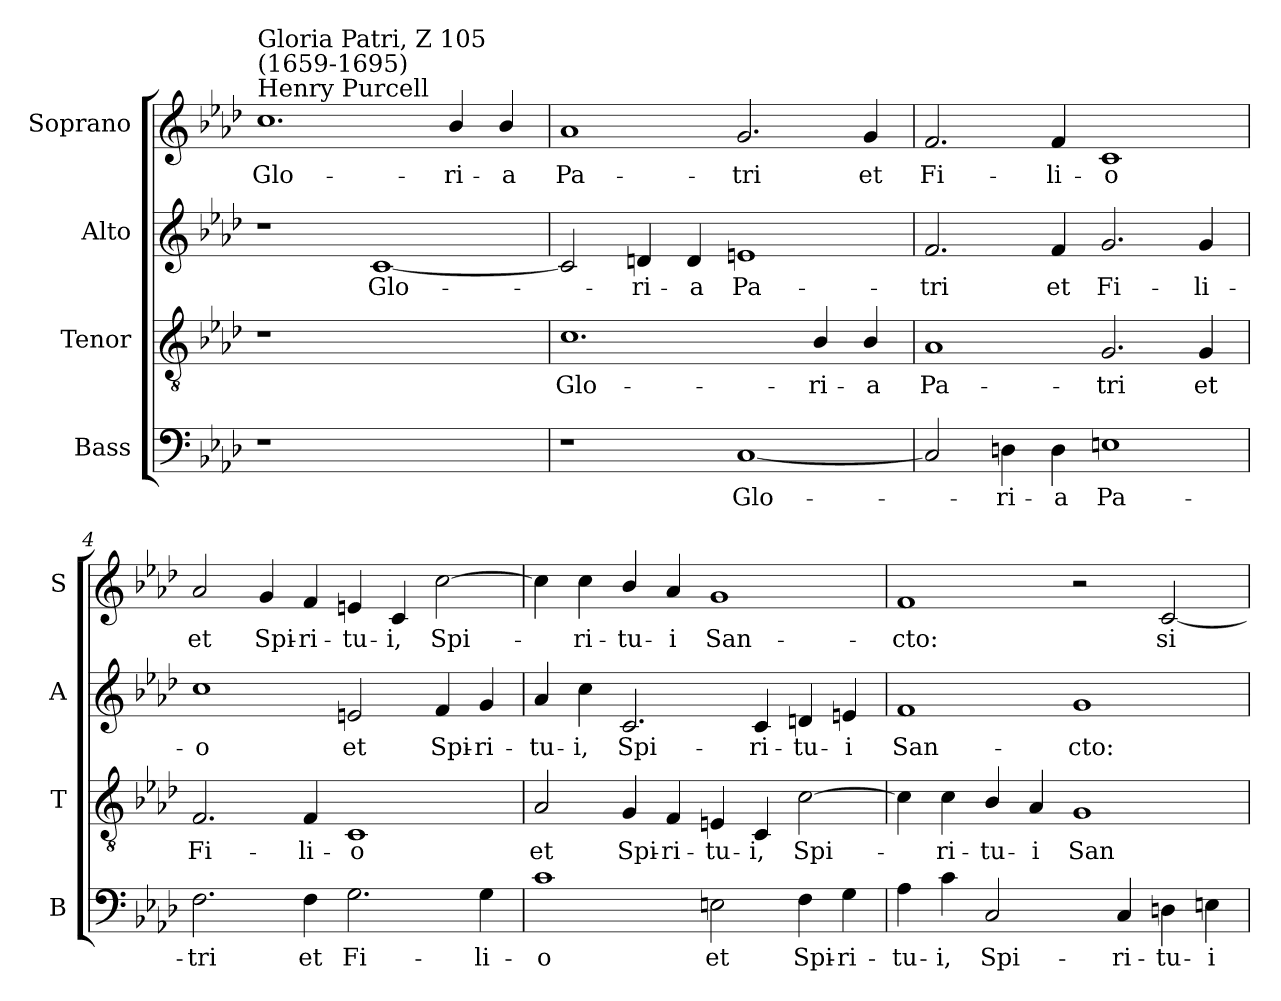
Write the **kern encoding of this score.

**kern	**text	**kern	**text	**kern	**text	**kern	**text
*part4	*part4	*part3	*part3	*part2	*part2	*part1	*part1
*staff4	*staff4	*staff3	*staff3	*staff2	*staff2	*staff1	*staff1
*I"Bass	*	*I"Tenor	*	*I"Alto	*	*I"Soprano	*
*I'B	*	*I'T	*	*I'A	*	*I'S	*
*clefF4	*	*clefGv2	*	*clefG2	*	*clefG2	*
*k[b-e-a-d-]	*	*k[b-e-a-d-]	*	*k[b-e-a-d-]	*	*k[b-e-a-d-]	*
*A-:	*	*A-:	*	*A-:	*	*A-:	*
*MM150	*	*MM150	*	*MM150	*	*MM150	*
=1	=1	=1	=1	=1	=1	=1	=1
!	!	!	!	!	!	!LO:TX:a:t=Henry Purcell	!
!	!	!	!	!	!	!LO:TX:a:t=(1659-1695)	!
!	!	!	!	!	!	!LO:TX:a:t=Gloria Patri, Z 105	!
!	!	!	!	!	!	!	!LO:LY:b
1r	.	1r	.	1r	.	1.cc	Glo-
!	!	!	!	!	!LO:LY:b	!	!
1ryy	.	1ryy	.	[1c	Glo-	.	.
!	!	!	!	!	!	!	!LO:LY:b
.	.	.	.	.	.	4b-/	-ri-
!	!	!	!	!	!	!	!LO:LY:b
.	.	.	.	.	.	4b-/	-a
=2	=2	=2	=2	=2	=2	=2	=2
!	!	!	!LO:LY:b	!	!	!	!LO:LY:b
1r	.	1.c	Glo-	2c/]	.	1a-	Pa-
!	!	!	!	!	!LO:LY:b	!	!
.	.	.	.	4dn/	ri-	.	.
!	!	!	!	!	!LO:LY:b	!	!
.	.	.	.	4d/	-a	.	.
!	!LO:LY:b	!	!	!	!LO:LY:b	!	!LO:LY:b
[1C	Glo-	.	.	1en	Pa-	2.g/	-tri
!	!	!	!LO:LY:b	!	!	!	!
.	.	4B-/	-ri-	.	.	.	.
!	!	!	!LO:LY:b	!	!	!	!LO:LY:b
.	.	4B-/	-a	.	.	4g/	et
=3	=3	=3	=3	=3	=3	=3	=3
!	!	!	!LO:LY:b	!	!LO:LY:b	!	!LO:LY:b
2C/]	.	1A-	Pa-	2.f/	-tri	2.f/	Fi-
!	!LO:LY:b	!	!	!	!	!	!
4Dn\	ri-	.	.	.	.	.	.
!	!LO:LY:b	!	!	!	!LO:LY:b	!	!LO:LY:b
4D\	-a	.	.	4f/	et	4f/	-li-
!	!LO:LY:b	!	!LO:LY:b	!	!LO:LY:b	!	!LO:LY:b
1En	Pa-	2.G/	-tri	2.g/	Fi-	1c	-o
!	!	!	!LO:LY:b	!	!LO:LY:b	!	!
.	.	4G/	et	4g/	-li-	.	.
!!LO:LB:g=z
=4	=4	=4	=4	=4	=4	=4	=4
!	!LO:LY:b	!	!LO:LY:b	!	!LO:LY:b	!	!LO:LY:b
2.F\	-tri	2.F/	Fi-	1cc	-o	2a-/	et
!	!	!	!	!	!	!	!LO:LY:b
.	.	.	.	.	.	4g/	Spi-
!	!LO:LY:b	!	!LO:LY:b	!	!	!	!LO:LY:b
4F\	et	4F/	-li-	.	.	4f/	-ri-
!	!LO:LY:b	!	!LO:LY:b	!	!LO:LY:b	!	!LO:LY:b
2.G\	Fi-	1C	-o	2en/	et	4en/	-tu-
!	!	!	!	!	!	!	!LO:LY:b
.	.	.	.	.	.	4c/	-i,
!	!	!	!	!	!LO:LY:b	!	!LO:LY:b
.	.	.	.	4f/	Spi-	[2cc\	Spi-
!	!LO:LY:b	!	!	!	!LO:LY:b	!	!
4G\	-li-	.	.	4g/	-ri-	.	.
=5	=5	=5	=5	=5	=5	=5	=5
!	!LO:LY:b	!	!LO:LY:b	!	!LO:LY:b	!	!
1c	-o	2A-/	et	4a-/	-tu-	4cc\]	.
!	!	!	!	!	!LO:LY:b	!	!LO:LY:b
.	.	.	.	4cc\	-i,	4cc\	ri-
!	!	!	!LO:LY:b	!	!LO:LY:b	!	!LO:LY:b
.	.	4G/	Spi-	2.c/	Spi-	4b-/	-tu-
!	!	!	!LO:LY:b	!	!	!	!LO:LY:b
.	.	4F/	-ri-	.	.	4a-/	-i
!	!LO:LY:b	!	!LO:LY:b	!	!	!	!LO:LY:b
2En\	et	4En/	-tu-	.	.	1g	San-
!	!	!	!LO:LY:b	!	!LO:LY:b	!	!
.	.	4C/	-i,	4c/	-ri-	.	.
!	!LO:LY:b	!	!LO:LY:b	!	!LO:LY:b	!	!
4F\	Spi-	[2c\	Spi-	4dn/	-tu-	.	.
!	!LO:LY:b	!	!	!	!LO:LY:b	!	!
4G\	-ri-	.	.	4en/	-i	.	.
=6	=6	=6	=6	=6	=6	=6	=6
!	!LO:LY:b	!	!	!	!LO:LY:b	!	!LO:LY:b
4A-\	-tu-	4c\]	.	1f	San-	1f	-cto:
!	!LO:LY:b	!	!LO:LY:b	!	!	!	!
4c\	-i,	4c\	ri-	.	.	.	.
!	!LO:LY:b	!	!LO:LY:b	!	!	!	!
2C/	Spi-	4B-/	-tu-	.	.	.	.
!	!	!	!LO:LY:b	!	!	!	!
.	.	4A-/	-i	.	.	.	.
!	!	!	!LO:LY:b	!	!LO:LY:b	!	!
4ryy	.	1G	San-	1g	-cto:	2r	.
!	!LO:LY:b	!	!	!	!	!	!
4C/	-ri-	.	.	.	.	.	.
!	!LO:LY:b	!	!	!	!	!	!LO:LY:b
4Dn\	-tu-	.	.	.	.	[2c/	si-
!	!LO:LY:b	!	!	!	!	!	!
4En\	-i	.	.	.	.	.	.
=	=	=	=	=	=	=	=
*-	*-	*-	*-	*-	*-	*-	*-
